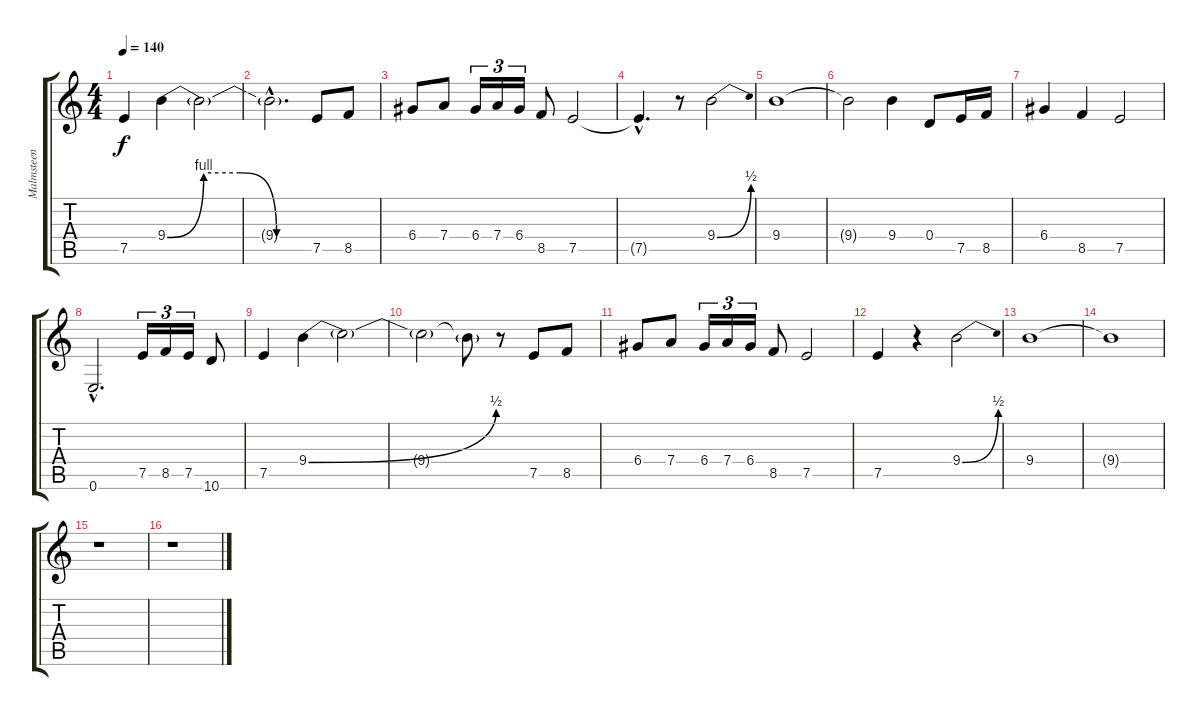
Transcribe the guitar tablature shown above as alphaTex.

\track ("Malmsteen guit.4" "Malmsteen ") {instrument distortionguitar}
\staff {score tabs}
\tuning (E4 B3 G3 D3 A2 E2) {hide}
\ts (4 4)
\tempo 140
\clef g2
\ks c
7.5.4{dy f} 9.4{be (custom 0 0 15 4 30 4 45 0 60 0)}.4 9.4{t}.2 |
9.4{hac t}.2{d} 7.5.8 8.5.8 |
6.4.8 7.4.8 6.4.16{tu (3 2)} 7.4.16{tu (3 2)} 6.4.16{tu (3 2)} 8.5.8 7.5.2 |
7.5{hac t}.4{d} r.8 9.4{be (bend 0 0 60 2)}.2 |
9.4.1 |
9.4{t}.2 9.4.4 0.4.8 7.5.16 8.5.16 |
6.4.4 8.5.4 7.5.2 |
0.6{hac}.2{d} 7.5.16{tu (3 2)} 8.5.16{tu (3 2)} 7.5.16{tu (3 2)} 10.6.8 |
7.5.4 9.4{be (bend 0 0 60 2)}.4 9.4{t}.2 |
9.4{t}.2 9.4{t}.8 r.8 7.5.8 8.5.8 |
6.4.8 7.4.8 6.4.16{tu (3 2)} 7.4.16{tu (3 2)} 6.4.16{tu (3 2)} 8.5.8 7.5.2 |
7.5.4 r.4 9.4{be (bend 0 0 60 2)}.2 |
9.4.1 |
9.4{t}.1 |
r.1 |
r.1
